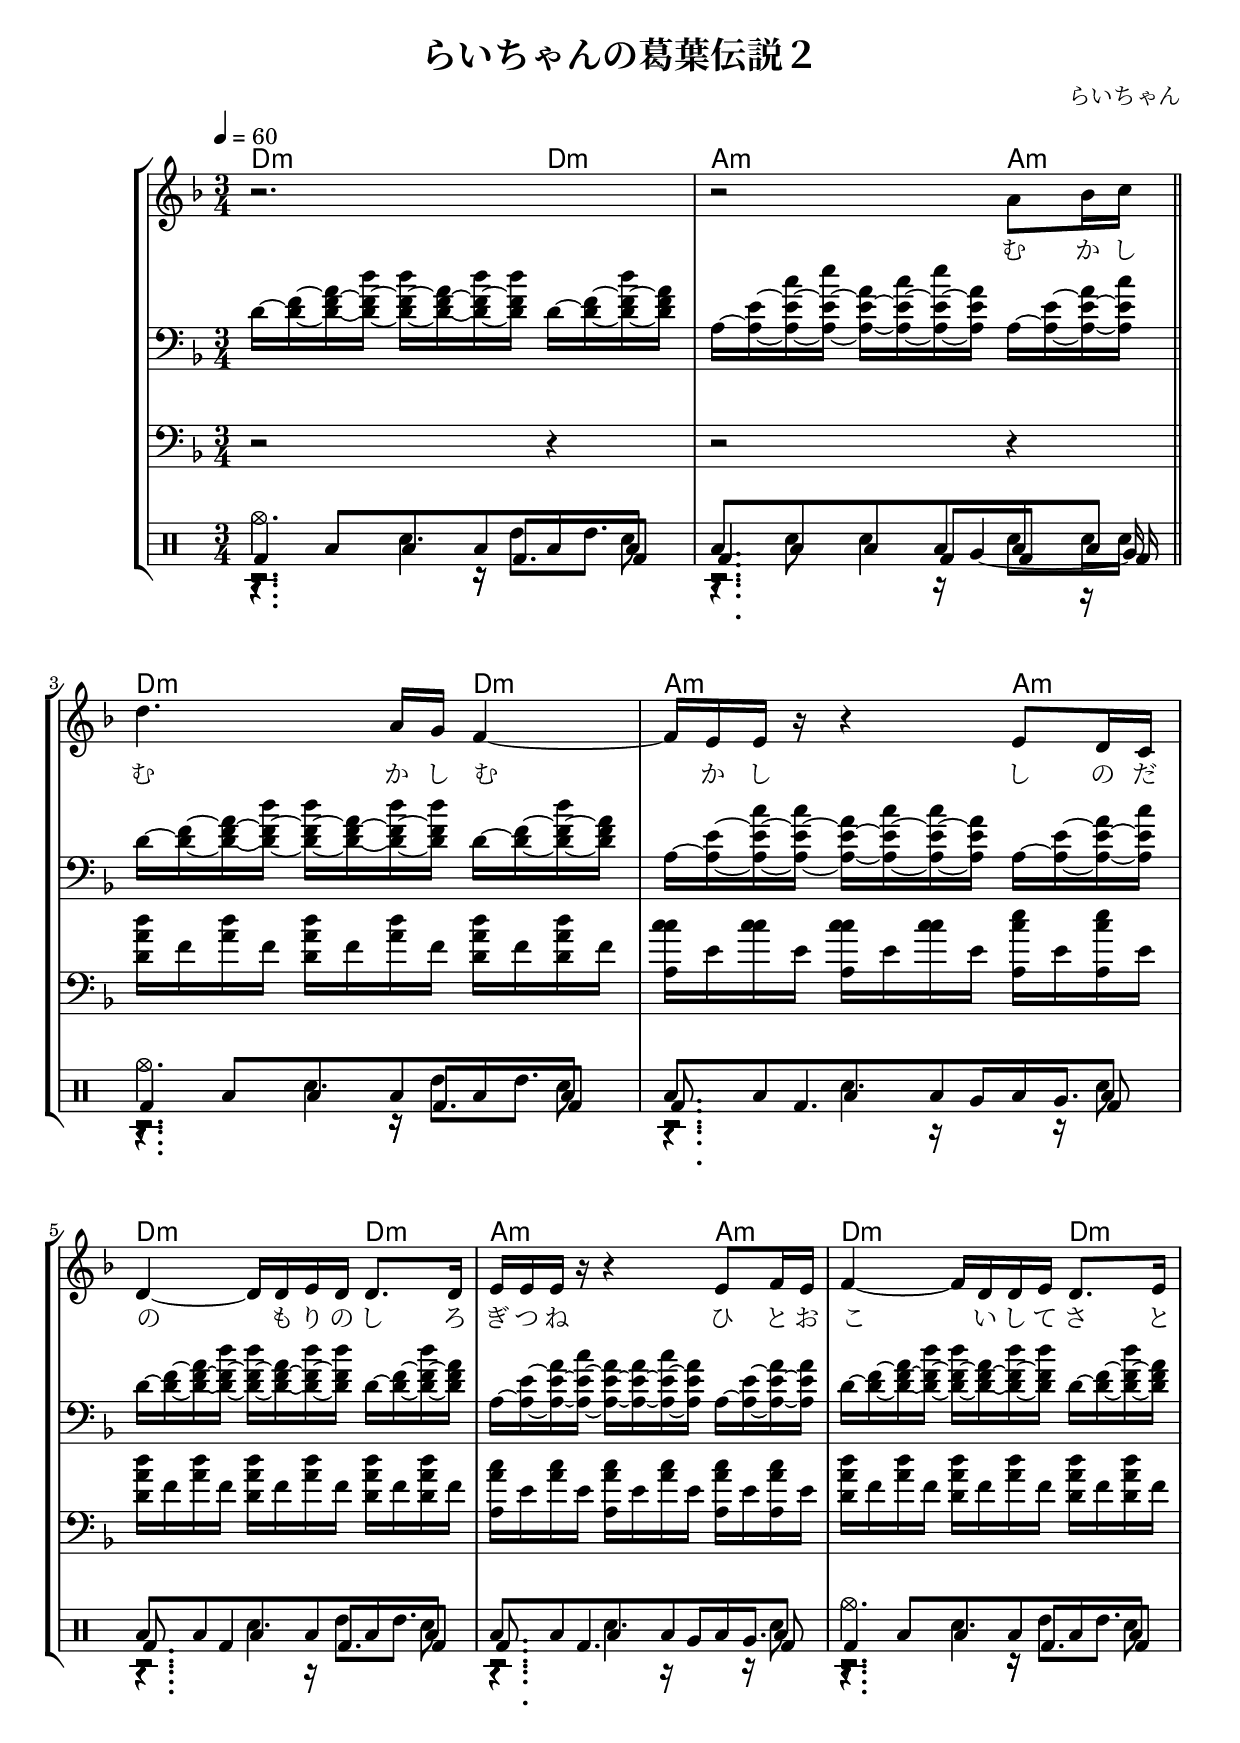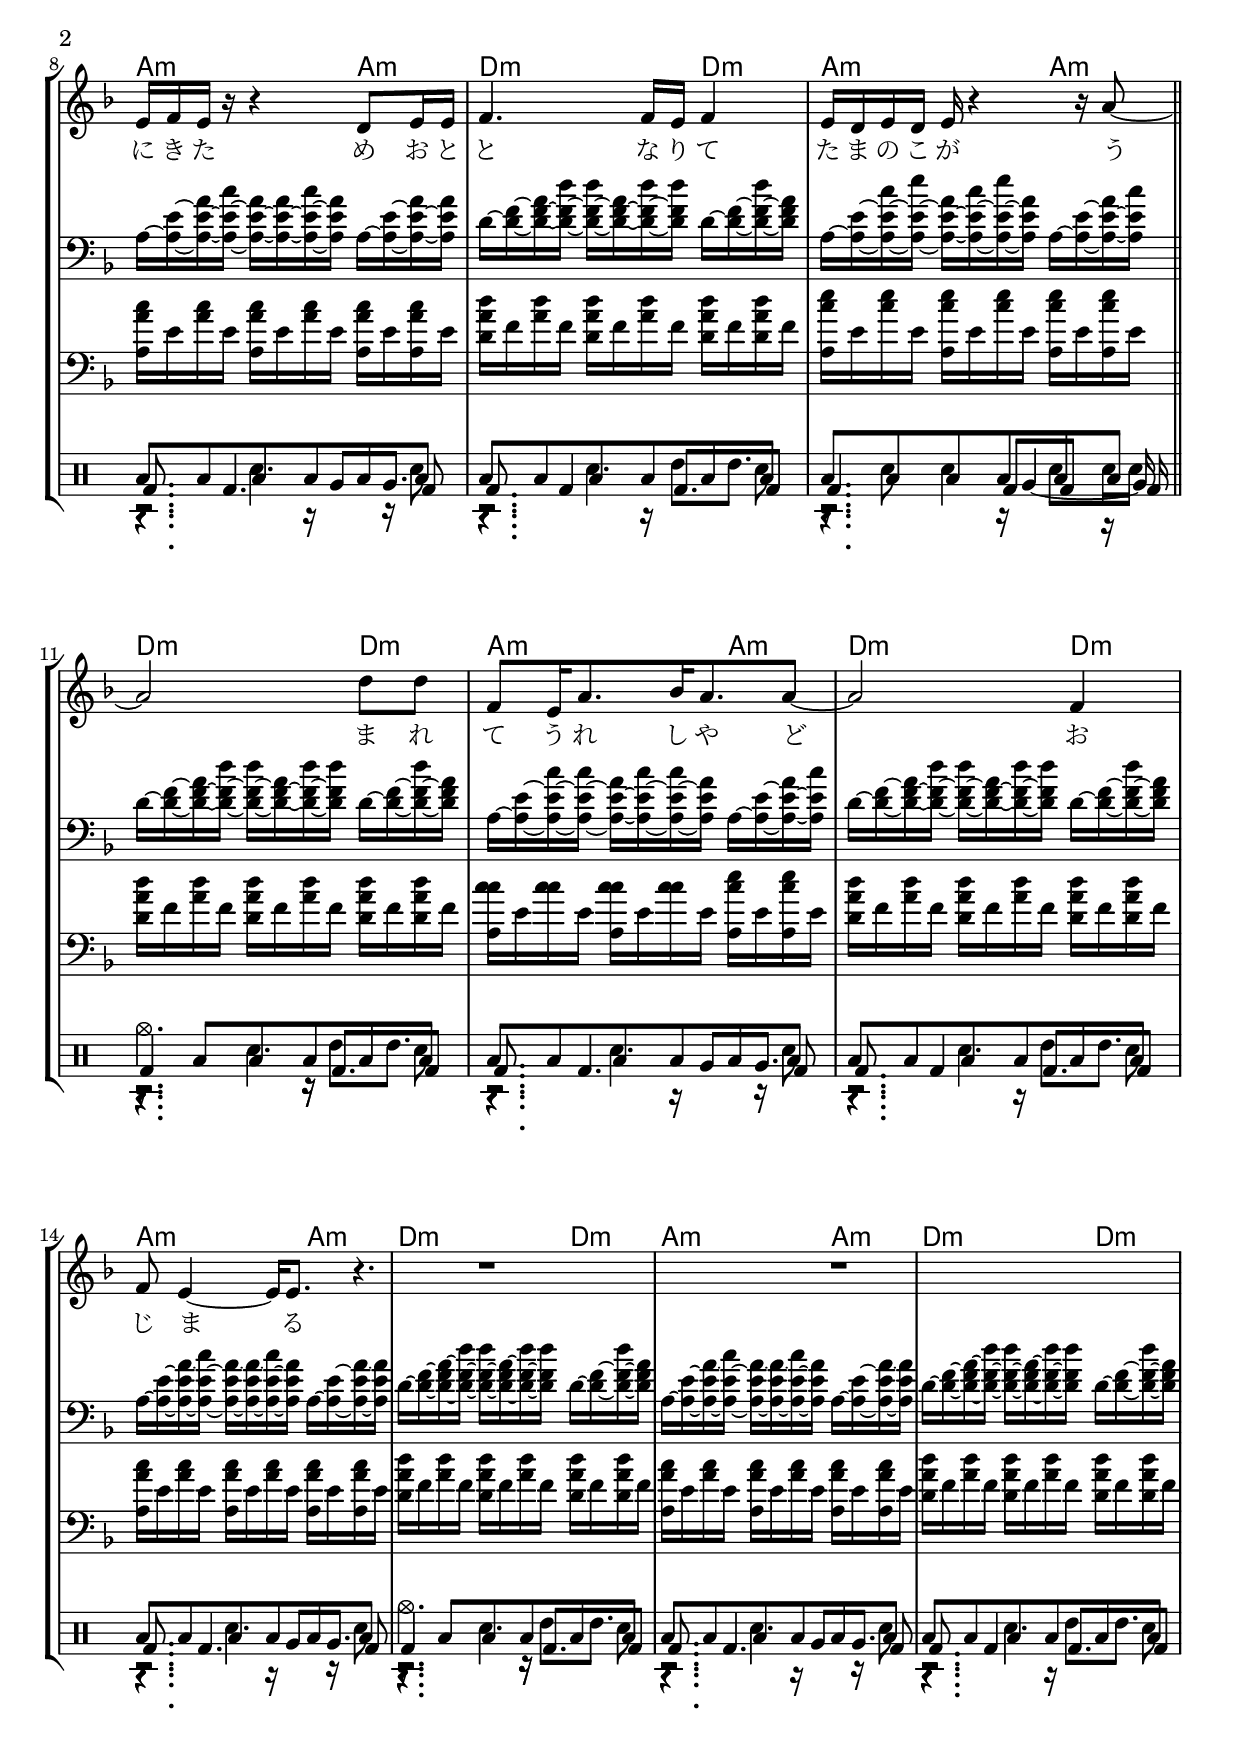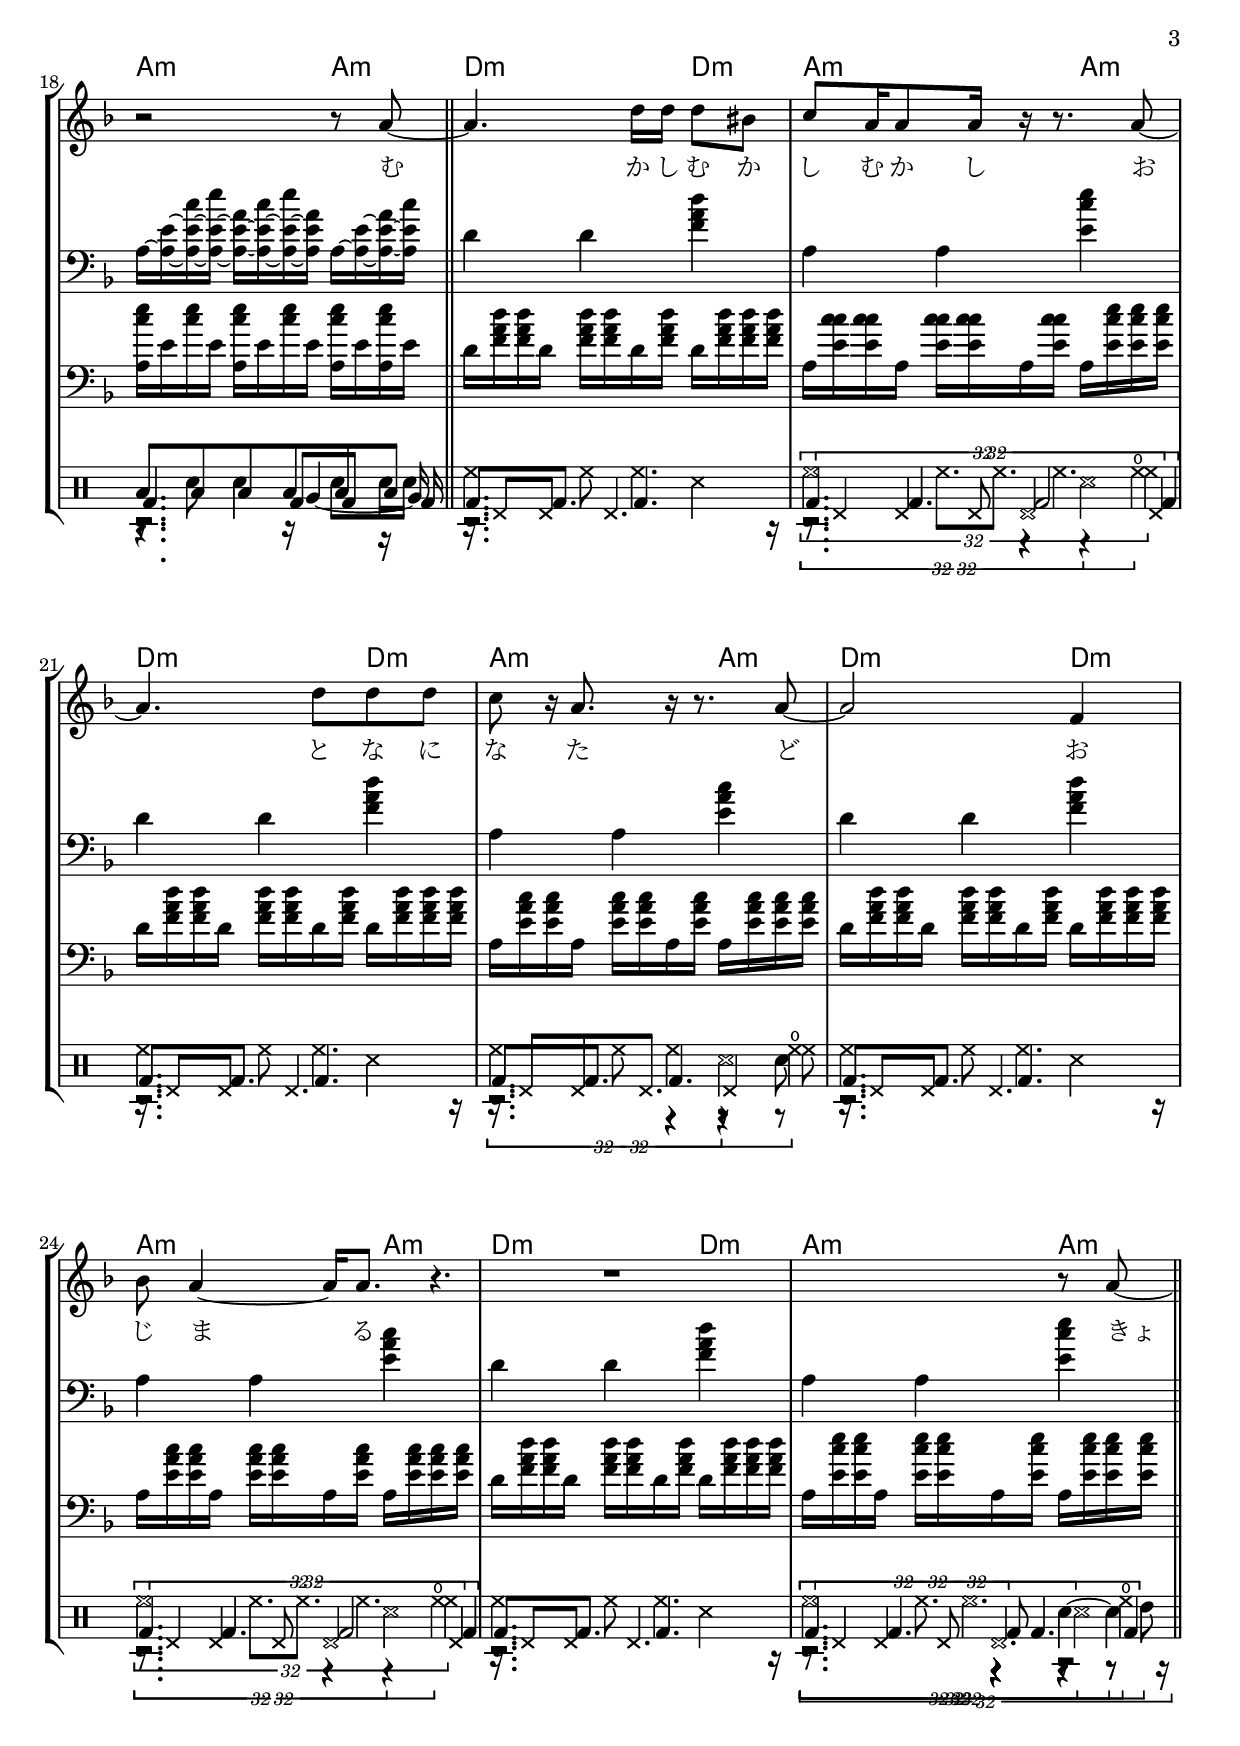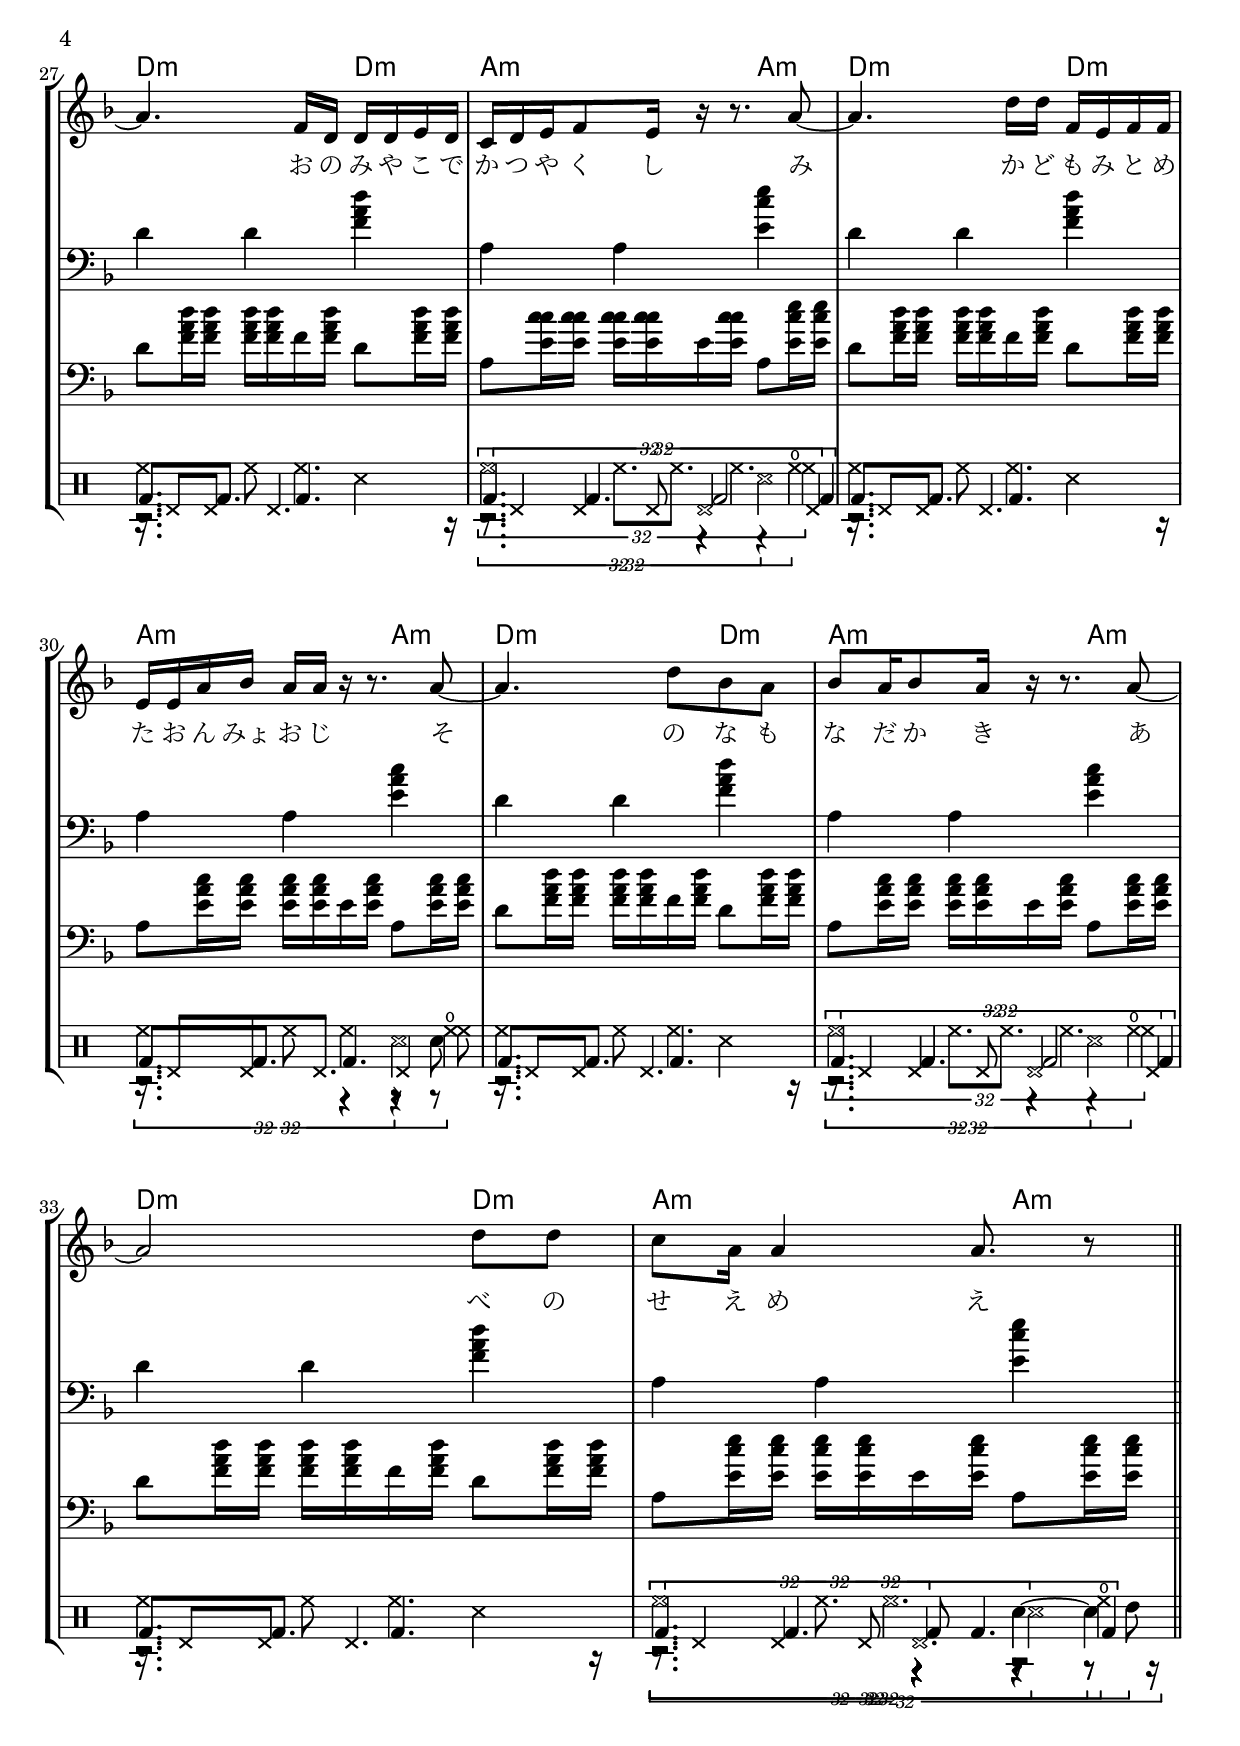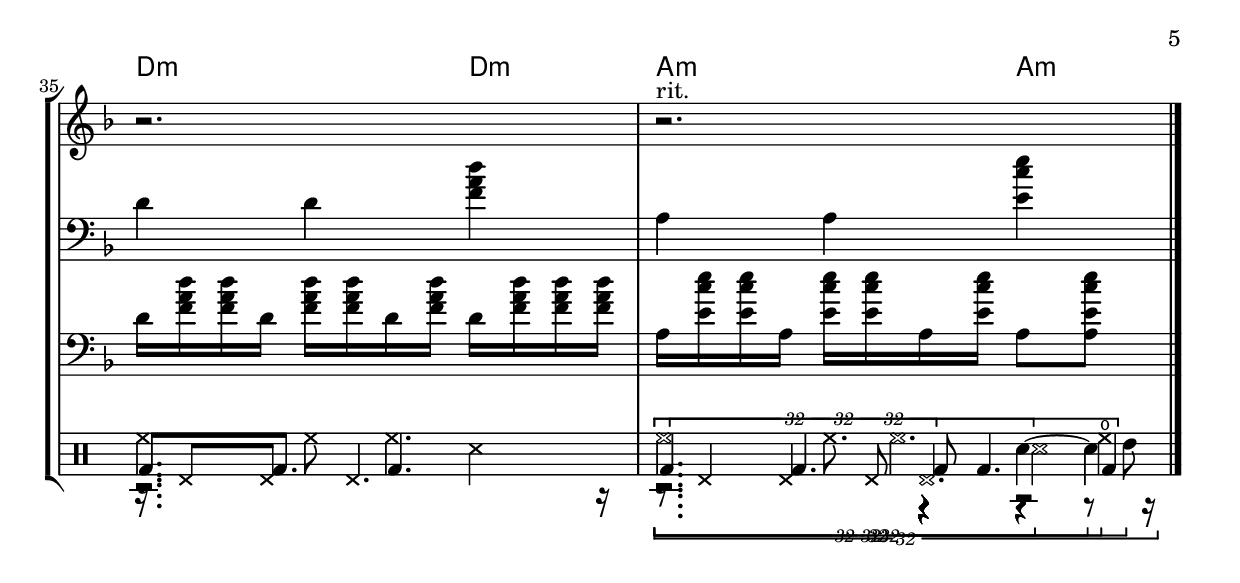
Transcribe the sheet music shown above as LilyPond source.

\version "2.12.1"

\header {
	title = \markup {らいちゃんの葛葉伝説２}
	composer = \markup \center-column {らいちゃん}
}

harmony = \chordmode {
	d2:m d4:m a2:m a4:m 

	d2:m d4:m a2:m a4:m d2:m d4:m a2:m a4:m d2:m d4:m a2:m a4:m d2:m d4:m a2:m a4:m 

	d2:m d4:m a2:m a4:m d2:m d4:m a2:m a4:m d2:m d4:m a2:m a4:m d2:m d4:m a2:m a4:m 

	d2:m d4:m a2:m a4:m d2:m d4:m a2:m a4:m d2:m d4:m a2:m a4:m d2:m d4:m a2:m a4:m 

	d2:m d4:m a2:m a4:m d2:m d4:m a2:m a4:m d2:m d4:m a2:m a4:m d2:m d4:m a2:m a4:m 

	d2:m d4:m a2:m a4:m 
}

melody = {
	\key f \major
	\tempo 4 = 60
	r2. | r2 
	\set Staff.midiInstrument = #"mmi0.48"
	\set Staff.midiMinimumVolume = #0.7
	\set Staff.midiMaximumVolume = #0.9
	a'8  bes'16  c''16 
	d''4.  a'16  g'16  f'4~ 
	f'16  e'16  e'16  r16  r4  e'8  d'16  c'16 
	d'4~d'16  d'16  e'16  d'16  d'8.  d'16 
	e'16  e'16  e'16  r16  r4  e'8  f'16  e'16 
	f'4~f'16  d'16  d'16  e'16  d'8.  e'16 
	e'16  f'16  e'16  r16  r4  d'8  e'16  e'16 
	f'4.  f'16  e'16  f'4 
	e'16  d'16  e'16  d'16  e'16  	r4 r16 	\set Staff.midiInstrument = #"fss0.35"
	\set Staff.midiMinimumVolume = #0.7
	\set Staff.midiMaximumVolume = #0.9
	a'8~ 
	a'2  d''8  d''8 
	f'8  e'16  a'8.  bes'16  a'8.  a'8~ 
	a'2  f'4 
	f'8  e'4~e'16  e'8.  	r4. r1 r1 r2 r8 	\set Staff.midiInstrument = #"mmi0.48"
	\set Staff.midiMinimumVolume = #0.7
	\set Staff.midiMaximumVolume = #0.9
	a'8~ 
	a'4.  d''16  d''16  d''8  bis'8 
	c''8  a'16  a'8  a'16  r16  r8.  a'8~ 
	a'4.  d''8  d''8  d''8 
	c''8  r16  a'8.  r16  r8.  a'8~ 
	a'2  f'4 
	bes'8  a'4~a'16  a'8.  	r4. r1 r8 	\set Staff.midiInstrument = #"fss0.35"
	\set Staff.midiMinimumVolume = #0.7
	\set Staff.midiMaximumVolume = #0.9
	a'8~ 
	a'4.  f'16  d'16  d'16  d'16  e'16  d'16 
	c'16  d'16  e'16  f'8  e'16  r16  r8.  a'8~ 
	a'4.  d''16  d''16  f'16  e'16  f'16  f'16 
	e'16  e'16  a'16  bes'16  a'16  a'16  r16  r8.  a'8~ 
	a'4.  d''8  bes'8  a'8 
	bes'8  a'16  bes'8  a'16  r16  r8.  a'8~ 
	a'2  d''8  d''8 
	c''8  a'16  a'4  a'8.  	r8 	r2. | r2.^"rit." \bar "|."
}

words = \lyricmode {
	
	む  か  し  む  か  し  む  か  し  し  の  だ  の  も  り  の  し  ろ  ぎ  つ  ね  ひ  と  お  こ  い  し  て  さ  と  に  き  た  め  お  と  と  な  り  て  た  ま  の  こ  が  
	う  ま  れ  て  う  れ  し  や  ど  お  じ  ま  る  
	む  か  し  む  か  し  む  か  し  お  と  な  に  な  た  ど  お  じ  ま  る  
	きょ  お  の  み  や  こ  で  か  つ  や  く  し  み  か  ど  も  み  と  め  た  お  ん  みょ  お  じ  そ  の  な  も  な  だ  か  き  あ  べ  の  せ  え  め  え  
	
}

tempochange = {
	\time 3/4
	\tempo 4 = 60
	r2. | r2. \bar "||"
	\tempo 4 = 60
	r2. | r2. | r2. | r2. | r2. | r2. | r2. | r2. \bar "||"
	\tempo 4 = 60
	r2. | r2. | r2. | r2. | r2. | r2. | r2. | r2. \bar "||"
	\tempo 4 = 60
	r2. | r2. | r2. | r2. | r2. | r2. | r2. | r2. \bar "||"
	\tempo 4 = 60
	r2. | r2. | r2. | r2. | r2. | r2. | r2. | r2. \bar "||"
	\tempo 4 = 60
	r2. | \tempo 4 = 45 r4. \tempo 4 = 40 r4. \bar "|."
}

mainacc = {
	\clef bass
	\set Staff.midiInstrument = #"Acoustic Guitar (steel)"
	\set Staff.midiMinimumVolume = #0.3
	\set Staff.midiMaximumVolume = #0.6
	\time 3/4
	\key f \major
	\tempo 4 = 60
d'16~  <d'~ f'~>16  <d'~ f'~ a'>16  <d'~ f'~ d''>16  <d'~ f'~ d''>16  <d'~ f'~ a'>16  <d'~ f'~ d''>16  <d' f' d''>16  d'16~  <d'~ f'~>16  <d'~ f'~ d''>16  <d'~ f'~ a'>16  a16~  <a~ e'~>16  <a~ e'~ c''>16  <a~ e'~ e''>16  <a~ e'~ a'>16  <a~ e'~ c''>16  <a~ e'~ e''>16  <a e' a'>16  a16~  <a~ e'~>16  <a~ e'~ a'>16  <a~ e'~ c''>16  \bar "||"

	\set Staff.midiInstrument = #"Acoustic Guitar (steel)"
	\set Staff.midiMinimumVolume = #0.3
	\set Staff.midiMaximumVolume = #0.6
d'16~  <d'~ f'~>16  <d'~ f'~ a'>16  <d'~ f'~ d''>16  <d'~ f'~ d''>16  <d'~ f'~ a'>16  <d'~ f'~ d''>16  <d' f' d''>16  d'16~  <d'~ f'~>16  <d'~ f'~ d''>16  <d'~ f'~ a'>16  a16~  <a~ e'~>16  <a~ e'~ c''>16  <a~ e'~ c''>16  <a~ e'~ a'>16  <a~ e'~ c''>16  <a~ e'~ c''>16  <a e' a'>16  a16~  <a~ e'~>16  <a~ e'~ a'>16  <a~ e'~ c''>16  d'16~  <d'~ f'~>16  <d'~ f'~ a'>16  <d'~ f'~ d''>16  <d'~ f'~ d''>16  <d'~ f'~ a'>16  <d'~ f'~ d''>16  <d' f' d''>16  d'16~  <d'~ f'~>16  <d'~ f'~ d''>16  <d'~ f'~ a'>16  a16~  <a~ e'~>16  <a~ e'~ a'>16  <a~ e'~ c''>16  <a~ e'~ a'>16  <a~ e'~ a'>16  <a~ e'~ c''>16  <a e' a'>16  a16~  <a~ e'~>16  <a~ e'~ a'>16  <a~ e'~ a'>16  d'16~  <d'~ f'~>16  <d'~ f'~ a'>16  <d'~ f'~ d''>16  <d'~ f'~ d''>16  <d'~ f'~ a'>16  <d'~ f'~ d''>16  <d' f' d''>16  d'16~  <d'~ f'~>16  <d'~ f'~ d''>16  <d'~ f'~ a'>16  a16~  <a~ e'~>16  <a~ e'~ a'>16  <a~ e'~ c''>16  <a~ e'~ a'>16  <a~ e'~ a'>16  <a~ e'~ c''>16  <a e' a'>16  a16~  <a~ e'~>16  <a~ e'~ a'>16  <a~ e'~ a'>16  d'16~  <d'~ f'~>16  <d'~ f'~ a'>16  <d'~ f'~ d''>16  <d'~ f'~ d''>16  <d'~ f'~ a'>16  <d'~ f'~ d''>16  <d' f' d''>16  d'16~  <d'~ f'~>16  <d'~ f'~ d''>16  <d'~ f'~ a'>16  a16~  <a~ e'~>16  <a~ e'~ c''>16  <a~ e'~ e''>16  <a~ e'~ a'>16  <a~ e'~ c''>16  <a~ e'~ e''>16  <a e' a'>16  a16~  <a~ e'~>16  <a~ e'~ a'>16  <a~ e'~ c''>16  \bar "||"

	\set Staff.midiInstrument = #"Acoustic Guitar (steel)"
	\set Staff.midiMinimumVolume = #0.3
	\set Staff.midiMaximumVolume = #0.6
d'16~  <d'~ f'~>16  <d'~ f'~ a'>16  <d'~ f'~ d''>16  <d'~ f'~ d''>16  <d'~ f'~ a'>16  <d'~ f'~ d''>16  <d' f' d''>16  d'16~  <d'~ f'~>16  <d'~ f'~ d''>16  <d'~ f'~ a'>16  a16~  <a~ e'~>16  <a~ e'~ c''>16  <a~ e'~ c''>16  <a~ e'~ a'>16  <a~ e'~ c''>16  <a~ e'~ c''>16  <a e' a'>16  a16~  <a~ e'~>16  <a~ e'~ a'>16  <a~ e'~ c''>16  d'16~  <d'~ f'~>16  <d'~ f'~ a'>16  <d'~ f'~ d''>16  <d'~ f'~ d''>16  <d'~ f'~ a'>16  <d'~ f'~ d''>16  <d' f' d''>16  d'16~  <d'~ f'~>16  <d'~ f'~ d''>16  <d'~ f'~ a'>16  a16~  <a~ e'~>16  <a~ e'~ a'>16  <a~ e'~ c''>16  <a~ e'~ a'>16  <a~ e'~ a'>16  <a~ e'~ c''>16  <a e' a'>16  a16~  <a~ e'~>16  <a~ e'~ a'>16  <a~ e'~ a'>16  d'16~  <d'~ f'~>16  <d'~ f'~ a'>16  <d'~ f'~ d''>16  <d'~ f'~ d''>16  <d'~ f'~ a'>16  <d'~ f'~ d''>16  <d' f' d''>16  d'16~  <d'~ f'~>16  <d'~ f'~ d''>16  <d'~ f'~ a'>16  a16~  <a~ e'~>16  <a~ e'~ a'>16  <a~ e'~ c''>16  <a~ e'~ a'>16  <a~ e'~ a'>16  <a~ e'~ c''>16  <a e' a'>16  a16~  <a~ e'~>16  <a~ e'~ a'>16  <a~ e'~ a'>16  d'16~  <d'~ f'~>16  <d'~ f'~ a'>16  <d'~ f'~ d''>16  <d'~ f'~ d''>16  <d'~ f'~ a'>16  <d'~ f'~ d''>16  <d' f' d''>16  d'16~  <d'~ f'~>16  <d'~ f'~ d''>16  <d'~ f'~ a'>16  a16~  <a~ e'~>16  <a~ e'~ c''>16  <a~ e'~ e''>16  <a~ e'~ a'>16  <a~ e'~ c''>16  <a~ e'~ e''>16  <a e' a'>16  a16~  <a~ e'~>16  <a~ e'~ a'>16  <a~ e'~ c''>16  \bar "||"

	\set Staff.midiInstrument = #"Acoustic Guitar (steel)"
	\set Staff.midiMinimumVolume = #0.3
	\set Staff.midiMaximumVolume = #0.6
d'4  d'4  <f' a' d''>4  a4  a4  <e' c'' e''>4  d'4  d'4  <f' a' d''>4  a4  a4  <e' a' c''>4  d'4  d'4  <f' a' d''>4  a4  a4  <e' a' c''>4  d'4  d'4  <f' a' d''>4  a4  a4  <e' c'' e''>4  \bar "||"

	\set Staff.midiInstrument = #"Acoustic Guitar (steel)"
	\set Staff.midiMinimumVolume = #0.3
	\set Staff.midiMaximumVolume = #0.6
d'4  d'4  <f' a' d''>4  a4  a4  <e' c'' e''>4  d'4  d'4  <f' a' d''>4  a4  a4  <e' a' c''>4  d'4  d'4  <f' a' d''>4  a4  a4  <e' a' c''>4  d'4  d'4  <f' a' d''>4  a4  a4  <e' c'' e''>4  \bar "||"

	\set Staff.midiInstrument = #"Acoustic Guitar (steel)"
	\set Staff.midiMinimumVolume = #0.3
	\set Staff.midiMaximumVolume = #0.6
d'4  d'4  <f' a' d''>4  a4  a4  <e' c'' e''>4  \bar "|."}

subacc = {
	\clef bass
	\set Staff.midiInstrument = #"Acoustic grand"
	\set Staff.midiMinimumVolume = #0.3
	\set Staff.midiMaximumVolume = #0.6
	\time 3/4
	\key f \major
	\tempo 4 = 60
r2  r4  r2  r4  \bar "||"

	\set Staff.midiInstrument = #"Vibraphone"
	\set Staff.midiMinimumVolume = #0.3
	\set Staff.midiMaximumVolume = #0.6
<d' a' d''>16  f'16  <a' d''>16  f'16  <d' a' d''>16  f'16  <a' d''>16  f'16  <d' a' d''>16  f'16  <d' a' d''>16  f'16  <a c'' c''>16  e'16  <c'' c''>16  e'16  <a c'' c''>16  e'16  <c'' c''>16  e'16  <a c'' e''>16  e'16  <a c'' e''>16  e'16  <d' a' d''>16  f'16  <a' d''>16  f'16  <d' a' d''>16  f'16  <a' d''>16  f'16  <d' a' d''>16  f'16  <d' a' d''>16  f'16  <a a' c''>16  e'16  <a' c''>16  e'16  <a a' c''>16  e'16  <a' c''>16  e'16  <a a' c''>16  e'16  <a a' c''>16  e'16  <d' a' d''>16  f'16  <a' d''>16  f'16  <d' a' d''>16  f'16  <a' d''>16  f'16  <d' a' d''>16  f'16  <d' a' d''>16  f'16  <a a' c''>16  e'16  <a' c''>16  e'16  <a a' c''>16  e'16  <a' c''>16  e'16  <a a' c''>16  e'16  <a a' c''>16  e'16  <d' a' d''>16  f'16  <a' d''>16  f'16  <d' a' d''>16  f'16  <a' d''>16  f'16  <d' a' d''>16  f'16  <d' a' d''>16  f'16  <a c'' e''>16  e'16  <c'' e''>16  e'16  <a c'' e''>16  e'16  <c'' e''>16  e'16  <a c'' e''>16  e'16  <a c'' e''>16  e'16  \bar "||"

	\set Staff.midiInstrument = #"Vibraphone"
	\set Staff.midiMinimumVolume = #0.3
	\set Staff.midiMaximumVolume = #0.6
<d' a' d''>16  f'16  <a' d''>16  f'16  <d' a' d''>16  f'16  <a' d''>16  f'16  <d' a' d''>16  f'16  <d' a' d''>16  f'16  <a c'' c''>16  e'16  <c'' c''>16  e'16  <a c'' c''>16  e'16  <c'' c''>16  e'16  <a c'' e''>16  e'16  <a c'' e''>16  e'16  <d' a' d''>16  f'16  <a' d''>16  f'16  <d' a' d''>16  f'16  <a' d''>16  f'16  <d' a' d''>16  f'16  <d' a' d''>16  f'16  <a a' c''>16  e'16  <a' c''>16  e'16  <a a' c''>16  e'16  <a' c''>16  e'16  <a a' c''>16  e'16  <a a' c''>16  e'16  <d' a' d''>16  f'16  <a' d''>16  f'16  <d' a' d''>16  f'16  <a' d''>16  f'16  <d' a' d''>16  f'16  <d' a' d''>16  f'16  <a a' c''>16  e'16  <a' c''>16  e'16  <a a' c''>16  e'16  <a' c''>16  e'16  <a a' c''>16  e'16  <a a' c''>16  e'16  <d' a' d''>16  f'16  <a' d''>16  f'16  <d' a' d''>16  f'16  <a' d''>16  f'16  <d' a' d''>16  f'16  <d' a' d''>16  f'16  <a c'' e''>16  e'16  <c'' e''>16  e'16  <a c'' e''>16  e'16  <c'' e''>16  e'16  <a c'' e''>16  e'16  <a c'' e''>16  e'16  \bar "||"

	\set Staff.midiInstrument = #"Vibraphone"
	\set Staff.midiMinimumVolume = #0.3
	\set Staff.midiMaximumVolume = #0.6
d'16  <f' a' d''>16  <f' a' d''>16  d'16  <f' a' d''>16  <f' a' d''>16  d'16  <f' a' d''>16  d'16  <f' a' d''>16  <f' a' d''>16  <f' a' d''>16  a16  <e' c'' c''>16  <e' c'' c''>16  a16  <e' c'' c''>16  <e' c'' c''>16  a16  <e' c'' c''>16  a16  <e' c'' e''>16  <e' c'' e''>16  <e' c'' e''>16  d'16  <f' a' d''>16  <f' a' d''>16  d'16  <f' a' d''>16  <f' a' d''>16  d'16  <f' a' d''>16  d'16  <f' a' d''>16  <f' a' d''>16  <f' a' d''>16  a16  <e' a' c''>16  <e' a' c''>16  a16  <e' a' c''>16  <e' a' c''>16  a16  <e' a' c''>16  a16  <e' a' c''>16  <e' a' c''>16  <e' a' c''>16  d'16  <f' a' d''>16  <f' a' d''>16  d'16  <f' a' d''>16  <f' a' d''>16  d'16  <f' a' d''>16  d'16  <f' a' d''>16  <f' a' d''>16  <f' a' d''>16  a16  <e' a' c''>16  <e' a' c''>16  a16  <e' a' c''>16  <e' a' c''>16  a16  <e' a' c''>16  a16  <e' a' c''>16  <e' a' c''>16  <e' a' c''>16  d'16  <f' a' d''>16  <f' a' d''>16  d'16  <f' a' d''>16  <f' a' d''>16  d'16  <f' a' d''>16  d'16  <f' a' d''>16  <f' a' d''>16  <f' a' d''>16  a16  <e' c'' e''>16  <e' c'' e''>16  a16  <e' c'' e''>16  <e' c'' e''>16  a16  <e' c'' e''>16  a16  <e' c'' e''>16  <e' c'' e''>16  <e' c'' e''>16  \bar "||"

	\set Staff.midiInstrument = #"Marimba"
	\set Staff.midiMinimumVolume = #0.3
	\set Staff.midiMaximumVolume = #0.6
d'8  <f' a' d''>16  <f' a' d''>16  <f' a' d''>16  <f' a' d''>16  f'16  <f' a' d''>16  d'8  <f' a' d''>16  <f' a' d''>16  a8  <e' c'' c''>16  <e' c'' c''>16  <e' c'' c''>16  <e' c'' c''>16  e'16  <e' c'' c''>16  a8  <e' c'' e''>16  <e' c'' e''>16  d'8  <f' a' d''>16  <f' a' d''>16  <f' a' d''>16  <f' a' d''>16  f'16  <f' a' d''>16  d'8  <f' a' d''>16  <f' a' d''>16  a8  <e' a' c''>16  <e' a' c''>16  <e' a' c''>16  <e' a' c''>16  e'16  <e' a' c''>16  a8  <e' a' c''>16  <e' a' c''>16  d'8  <f' a' d''>16  <f' a' d''>16  <f' a' d''>16  <f' a' d''>16  f'16  <f' a' d''>16  d'8  <f' a' d''>16  <f' a' d''>16  a8  <e' a' c''>16  <e' a' c''>16  <e' a' c''>16  <e' a' c''>16  e'16  <e' a' c''>16  a8  <e' a' c''>16  <e' a' c''>16  d'8  <f' a' d''>16  <f' a' d''>16  <f' a' d''>16  <f' a' d''>16  f'16  <f' a' d''>16  d'8  <f' a' d''>16  <f' a' d''>16  a8  <e' c'' e''>16  <e' c'' e''>16  <e' c'' e''>16  <e' c'' e''>16  e'16  <e' c'' e''>16  a8  <e' c'' e''>16  <e' c'' e''>16  \bar "||"

	\set Staff.midiInstrument = #"Marimba"
	\set Staff.midiMinimumVolume = #0.3
	\set Staff.midiMaximumVolume = #0.6
d'16  <f' a' d''>16  <f' a' d''>16  d'16  <f' a' d''>16  <f' a' d''>16  d'16  <f' a' d''>16  d'16  <f' a' d''>16  <f' a' d''>16  <f' a' d''>16  a16  <e' c'' e''>16  <e' c'' e''>16  a16  <e' c'' e''>16  <e' c'' e''>16  a16  <e' c'' e''>16  a8  <a e' c'' e''>8  \bar "|."}

percA = {
	\drummode {
	r4  sn4.  sn8  |  r8  sn8  sn4  sn8  sn16  sn16\bar "||"
	r4  sn4.  sn8  |  r4  sn4.  sn8  |  r4  sn4.  sn8  |  r4  sn4.  sn8  |  r4  sn4.  sn8  |  r4  sn4.  sn8  |  r4  sn4.  sn8  |  r8  sn8  sn4  sn8  sn16  sn16\bar "||"
	r4  sn4.  sn8  |  r4  sn4.  sn8  |  r4  sn4.  sn8  |  r4  sn4.  sn8  |  r4  sn4.  sn8  |  r4  sn4.  sn8  |  r4  sn4.  sn8  |  r8  sn8  sn4  sn8  sn16  sn16\bar "||"
	hh4  hh8  hh4.  |  \times 16/32 { hh2 hh8. hh8. hh4. hh4 }  |  hh4  hh8  hh4.  |  hh4  hh8  hh4  hh8  |  hh4  hh8  hh4.  |  \times 16/32 { hh2 hh8. hh8. hh4. hh4 }  |  hh4  hh8  hh4.  |  \times 16/32 { hh2 hh8. hh2. r16 }\bar "||"
	hh4  hh8  hh4.  |  \times 16/32 { hh2 hh8. hh8. hh4. hh4 }  |  hh4  hh8  hh4.  |  hh4  hh8  hh4  hh8  |  hh4  hh8  hh4.  |  \times 16/32 { hh2 hh8. hh8. hh4. hh4 }  |  hh4  hh8  hh4.  |  \times 16/32 { hh2 hh8. hh2. r16 }\bar "||"
	hh4  hh8  hh4.  |  \times 16/32 { hh2 hh8. hh2. r16 }\bar "|."
	}
}

percB = {
	\drummode {
	r4.  r16  tommh8  tommh8.  |  r2.\bar "||"
	r4.  r16  tommh8  tommh8.  |  r2.  |  r4.  r16  tommh8  tommh8.  |  r2.  |  r4.  r16  tommh8  tommh8.  |  r2.  |  r4.  r16  tommh8  tommh8.  |  r2.\bar "||"
	r4.  r16  tommh8  tommh8.  |  r2.  |  r4.  r16  tommh8  tommh8.  |  r2.  |  r4.  r16  tommh8  tommh8.  |  r2.  |  r4.  r16  tommh8  tommh8.  |  r2.\bar "||"
	r16  hhp8  hhp8  hhp4.  r16  |  \times 16/32 { r8 hhp4 hhp4 hhp8 hhp2 hhp4 }  |  r16  hhp8  hhp8  hhp4.  r16  |  r16  hhp8  hhp8  hhp8.  hhp4  |  r16  hhp8  hhp8  hhp4.  r16  |  \times 16/32 { r8 hhp4 hhp4 hhp8 hhp2 hhp4 }  |  r16  hhp8  hhp8  hhp4.  r16  |  \times 16/32 { r8 hhp4 hhp4 hhp8 hhp2. }\bar "||"
	r16  hhp8  hhp8  hhp4.  r16  |  \times 16/32 { r8 hhp4 hhp4 hhp8 hhp2 hhp4 }  |  r16  hhp8  hhp8  hhp4.  r16  |  r16  hhp8  hhp8  hhp8.  hhp4  |  r16  hhp8  hhp8  hhp4.  r16  |  \times 16/32 { r8 hhp4 hhp4 hhp8 hhp2 hhp4 }  |  r16  hhp8  hhp8  hhp4.  r16  |  \times 16/32 { r8 hhp4 hhp4 hhp8 hhp2. }\bar "||"
	r16  hhp8  hhp8  hhp4.  r16  |  \times 16/32 { r8 hhp4 hhp4 hhp8 hhp2. }\bar "|."
	}
}

percC = {
	\drummode {
	r8  toml8  toml8  toml8  toml8  toml8  |  toml8  toml8  toml8  toml8  toml8  toml8\bar "||"
	r8  toml8  toml8  toml8  toml8  toml8  |  toml8  toml8  toml8  toml8  toml8  toml8  |  toml8  toml8  toml8  toml8  toml8  toml8  |  toml8  toml8  toml8  toml8  toml8  toml8  |  r8  toml8  toml8  toml8  toml8  toml8  |  toml8  toml8  toml8  toml8  toml8  toml8  |  toml8  toml8  toml8  toml8  toml8  toml8  |  toml8  toml8  toml8  toml8  toml8  toml8\bar "||"
	r8  toml8  toml8  toml8  toml8  toml8  |  toml8  toml8  toml8  toml8  toml8  toml8  |  toml8  toml8  toml8  toml8  toml8  toml8  |  toml8  toml8  toml8  toml8  toml8  toml8  |  r8  toml8  toml8  toml8  toml8  toml8  |  toml8  toml8  toml8  toml8  toml8  toml8  |  toml8  toml8  toml8  toml8  toml8  toml8  |  toml8  toml8  toml8  toml8  toml8  toml8\bar "||"
	r2.  |  \times 16/32 { r2.~r4 r4 hho4 }  |  r2.  |  \times 16/32 { r2.~r4 r4 hho4 }  |  r2.  |  \times 16/32 { r2.~r4 r4 hho4 }  |  r2.  |  \times 16/32 { r2.~r4 r4 hho4 }\bar "||"
	r2.  |  \times 16/32 { r2.~r4 r4 hho4 }  |  r2.  |  \times 16/32 { r2.~r4 r4 hho4 }  |  r2.  |  \times 16/32 { r2.~r4 r4 hho4 }  |  r2.  |  \times 16/32 { r2.~r4 r4 hho4 }\bar "||"
	r2.  |  \times 16/32 { r2.~r4 r4 hho4 }\bar "|."
	}
}

percD = {
	\drummode {
	r2.  |  r4.  r16  tomfh4~tomfh16\bar "||"
	r2.  |  r4.  r16  tomfh8  tomfh8.  |  r2.  |  r4.  r16  tomfh8  tomfh8.  |  r2.  |  r4.  r16  tomfh8  tomfh8.  |  r2.  |  r4.  r16  tomfh4~tomfh16\bar "||"
	r2.  |  r4.  r16  tomfh8  tomfh8.  |  r2.  |  r4.  r16  tomfh8  tomfh8.  |  r2.  |  r4.  r16  tomfh8  tomfh8.  |  r2.  |  r4.  r16  tomfh4~tomfh16\bar "||"
	bd8.  bd8.  bd4.  |  \times 16/32 { bd4. bd4. bd2 bd4 }  |  bd8.  bd8.  bd4.  |  bd8.  bd8.  bd4.  |  bd8.  bd8.  bd4.  |  \times 16/32 { bd4. bd4. bd2 bd4 }  |  bd8.  bd8.  bd4.  |  \times 16/32 { bd4. bd4. bd8 bd4. bd4 }\bar "||"
	bd8.  bd8.  bd4.  |  \times 16/32 { bd4. bd4. bd2 bd4 }  |  bd8.  bd8.  bd4.  |  bd8.  bd8.  bd4.  |  bd8.  bd8.  bd4.  |  \times 16/32 { bd4. bd4. bd2 bd4 }  |  bd8.  bd8.  bd4.  |  \times 16/32 { bd4. bd4. bd8 bd4. bd4 }\bar "||"
	bd8.  bd8.  bd4.  |  \times 16/32 { bd4. bd4. bd8 bd4. bd4 }\bar "|."
	}
}

percE = {
	\drummode {
	bd4.  r16  bd8.  bd8  |  bd4.  bd8  bd8  r16  bd16\bar "||"
	bd4.  r16  bd8.  bd8  |  bd8.  bd4.  r16  bd8  |  bd8.  bd4  bd8.  bd8  |  bd8.  bd4.  r16  bd8  |  bd4.  r16  bd8.  bd8  |  bd8.  bd4.  r16  bd8  |  bd8.  bd4  bd8.  bd8  |  bd4.  bd8  bd8  r16  bd16\bar "||"
	bd4.  r16  bd8.  bd8  |  bd8.  bd4.  r16  bd8  |  bd8.  bd4  bd8.  bd8  |  bd8.  bd4.  r16  bd8  |  bd4.  r16  bd8.  bd8  |  bd8.  bd4.  r16  bd8  |  bd8.  bd4  bd8.  bd8  |  bd4.  bd8  bd8  r16  bd16\bar "||"
	r2  ss4  |  \times 16/32 { r2.~r4 ss2 }  |  r2  ss4  |  \times 16/32 { r2.~r4 ss2 }  |  r2  ss4  |  \times 16/32 { r2.~r4 ss2 }  |  r2  ss4  |  \times 16/32 { r2.~r4 ss2 }\bar "||"
	r2  ss4  |  \times 16/32 { r2.~r4 ss2 }  |  r2  ss4  |  \times 16/32 { r2.~r4 ss2 }  |  r2  ss4  |  \times 16/32 { r2.~r4 ss2 }  |  r2  ss4  |  \times 16/32 { r2.~r4 ss2 }\bar "||"
	r2  ss4  |  \times 16/32 { r2.~r4 ss2 }\bar "|."
	}
}

percF = {
	\drummode {
	cymc2.  |  r2.\bar "||"
	cymc2.  |  r2.  |  r2.  |  r2.  |  cymc2.  |  r2.  |  r2.  |  r2.\bar "||"
	cymc2.  |  r2.  |  r2.  |  r2.  |  cymc2.  |  r2.  |  r2.  |  r2.\bar "||"
	r2.  |  r2.  |  r2.  |  r2  r8  sn8  |  r2.  |  r2.  |  r2.  |  \times 16/32 { r2.~r4 sn4 sn4 }\bar "||"
	r2.  |  r2.  |  r2.  |  r2  r8  sn8  |  r2.  |  r2.  |  r2.  |  \times 16/32 { r2.~r4 sn4 sn4 }\bar "||"
	r2.  |  \times 16/32 { r2.~r4 sn4 sn4 }\bar "|."
	}
}

percG = {
	\drummode {
	r2. | r2. \bar "||"
	r2. | r2. | r2. | r2. | r2. | r2. | r2. | r2. \bar "||"
	r2. | r2. | r2. | r2. | r2. | r2. | r2. | r2. \bar "||"
	r2.  |  r2.  |  r2.  |  r2~r8  r8  |  r2.  |  r2.  |  r2.  |  r2~r8  r8\bar "||"
	r2.  |  r2.  |  r2.  |  r2~r8  r8  |  r2.  |  r2.  |  r2.  |  r2~r8  r8\bar "||"
	r2.  |  r2.\bar "|."
	}
}

percH = {
	\drummode {
	r2. | r2. \bar "||"
	r2. | r2. | r2. | r2. | r2. | r2. | r2. | r2. \bar "||"
	r2. | r2. | r2. | r2. | r2. | r2. | r2. | r2. \bar "||"
	r2.  |  r2.  |  r2.  |  r2.  |  r2.  |  r2.  |  r2.  |  \times 16/32 { r2.~r4 r4 r8 tommh8 }\bar "||"
	r2.  |  r2.  |  r2.  |  r2.  |  r2.  |  r2.  |  r2.  |  \times 16/32 { r2.~r4 r4 r8 tommh8 }\bar "||"
	r2.  |  \times 16/32 { r2.~r4 r4 r8 tommh8 }\bar "|."
	}
}

percI = {
	\drummode {
	r2. | r2. \bar "||"
	r2. | r2. | r2. | r2. | r2. | r2. | r2. | r2. \bar "||"
	r2. | r2. | r2. | r2. | r2. | r2. | r2. | r2. \bar "||"
	r2.  |  r2.  |  r2.  |  r2.  |  r2.  |  r2.  |  r2.  |  \times 16/32 { r2.~r4 r2 }\bar "||"
	r2.  |  r2.  |  r2.  |  r2.  |  r2.  |  r2.  |  r2.  |  \times 16/32 { r2.~r4 r2 }\bar "||"
	r2.  |  \times 16/32 { r2.~r4 r2 }\bar "|."
	}
}

\score {
	<<
		\new StaffGroup <<
			\new ChordNames {\harmony}
			\new Voice = "melody" {\melody}
			\new Lyrics \lyricsto "melody" \words
			\new Staff = "mainacc" {\mainacc}
			\new Staff = "subacc" {\subacc}
			\new DrumStaff <<
				\new DrumVoice {\percA}
				\new DrumVoice {\percB}
				\new DrumVoice {\percC}
				\new DrumVoice {\percD}
				\new DrumVoice {\percE}
				\new DrumVoice {\percF}
				\new DrumVoice {\percG}
				\new DrumVoice {\percH}
				\new DrumVoice {\percI}
			>>
		>>
	>>
	\layout { }
}
